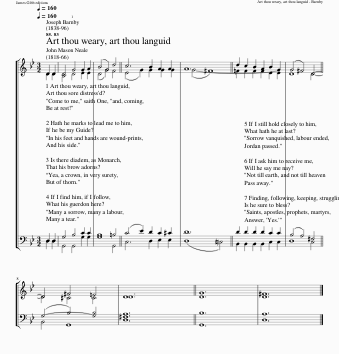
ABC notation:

X:1
%%score [ ( 1 2 ) ( 3 4 ) ]
L:1/8
Q:1/4=160
M:3/2
I:linebreak $
K:Bb
V:1 treble
V:2 treble
V:3 bass
V:4 bass
V:1
 D2 D2 | D4 G4 G2 A2 | (B4 G4) d4 || c6 B2 A2 A2 | A12 || %5
 d2 c2 B2 A2 B2 G2 | (G4 ^F4) D4- ||$ D4 ^F4 =E4 | D12 || G12 | %10
 ^F12 |] %11
V:2
 D2 D2 | B,4 D4 E2 E2 | (D4 G4) F4 || (E4 G2) G2 G2 G2 | (G4- ^F8) || %5
 =F2 F2 F2 F2 E2 E2 | D8 D4- ||$ D4 ^C4 C4 | D12 || D12 | %10
 D12 |] %11
V:3
 D,2 D,2 | G,4 B,4 C2 C2 | B,8 =B,4 || (C4 E2) D2 C2 ^C2 | D12 || %5
 D2 D2 D2 D2 C2 C2 | (B,4 A,4) ^F,4 ||$ (G,4- B,4) [G,B,]4 | [^F,A,]12 || B,12 | %10
 A,12 |] %11
V:4
 D,2 D,2 | G,,4 G,,4 G,2 G,2 | G,8 G,,4 || C,6 D,2 E,2 E,2 | (D,8 !courtesy!=C,4) || %5
 B,,2 B,,2 B,,2 B,,2 C,2 C,2 | D,8 C,4 ||$ B,,4 G,,8 | D,12 || G,,12 | %10
 D,12 |] %11
